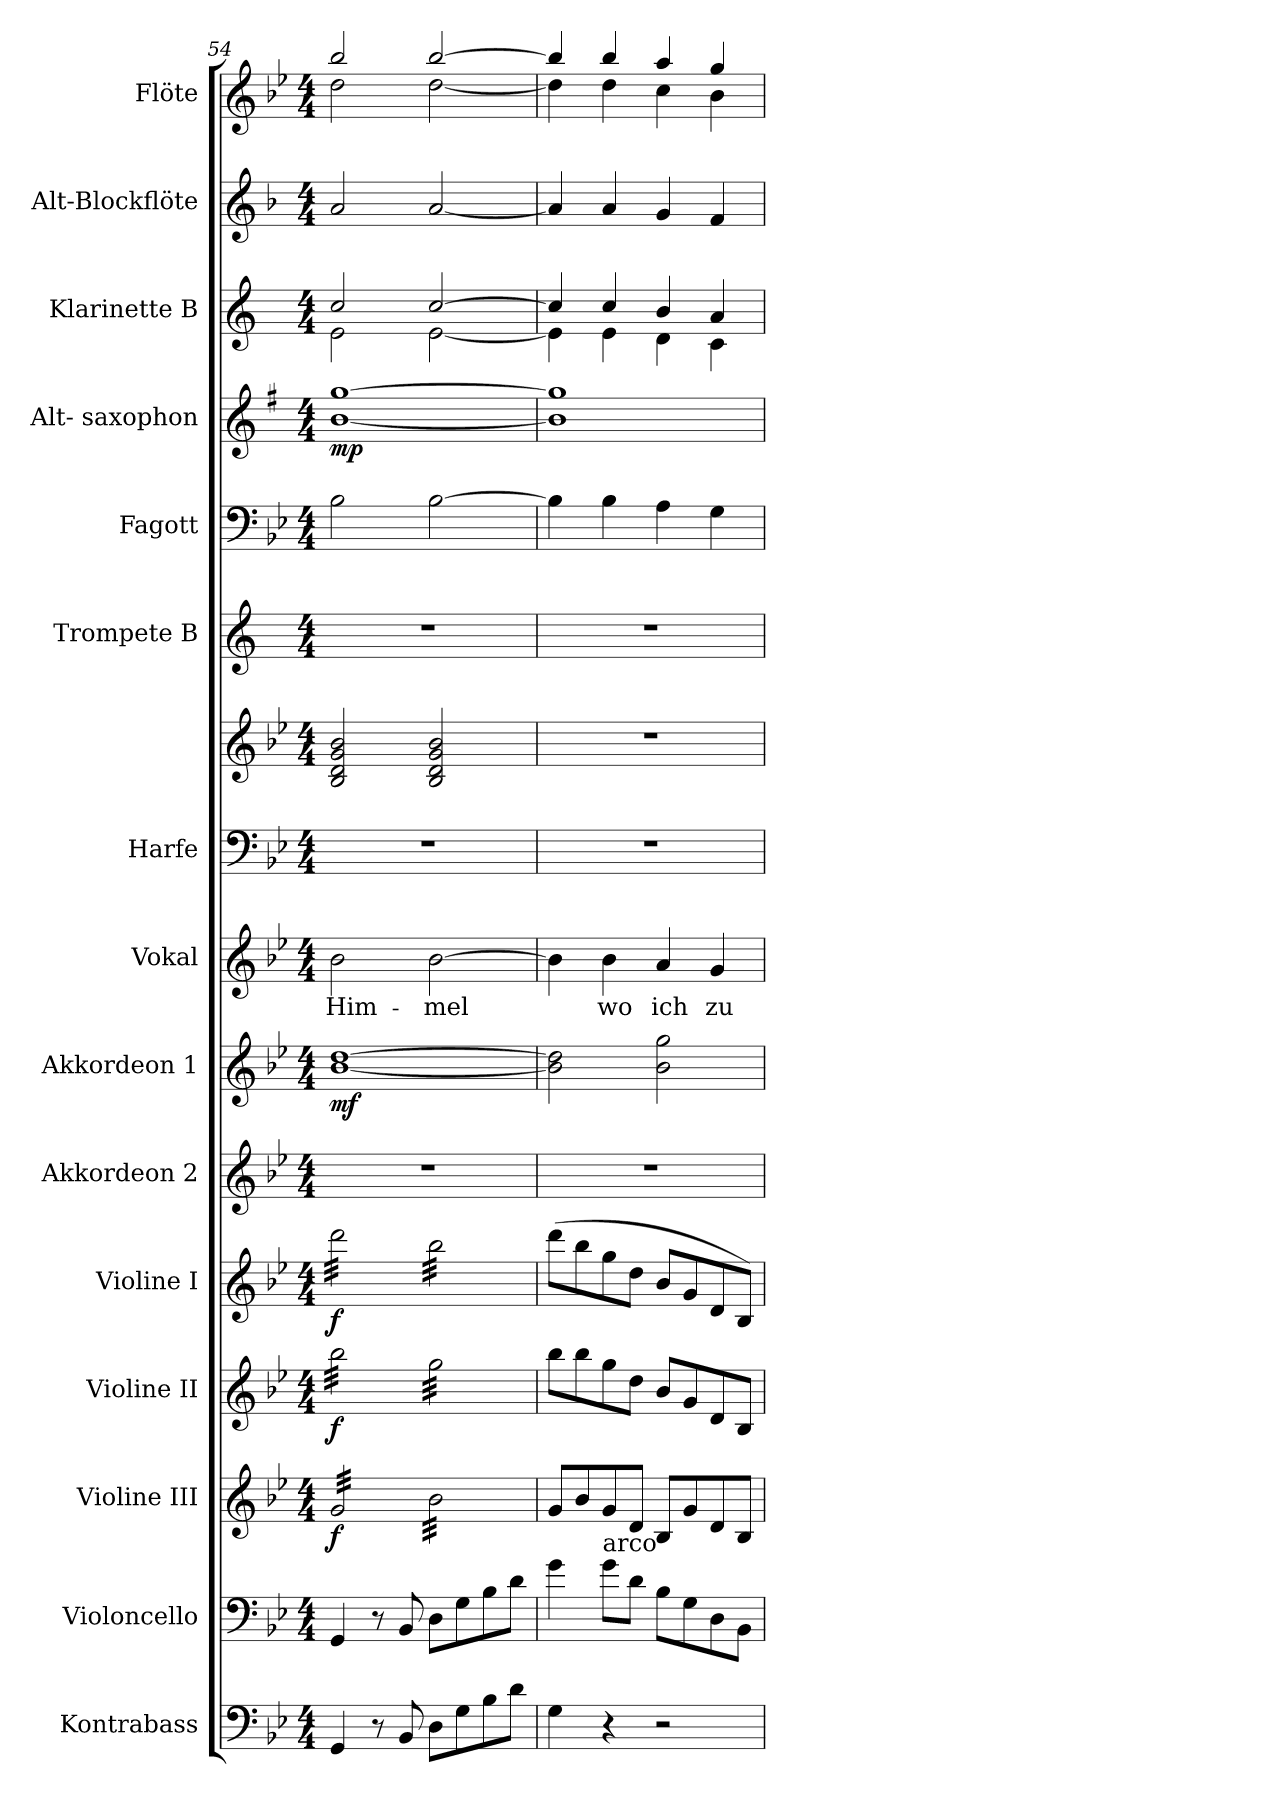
**kern	**kern	**kern	**dynam	**kern	**dynam	**kern	**dynam	**kern	**kern	**dynam	**kern	**text	**kern	**kern	**kern	**kern	**kern	**dynam	**kern	**kern	**kern
*part15	*part14	*part13	*part13	*part12	*part12	*part11	*part11	*part10	*part9	*part9	*part8	*part8	*part7	*part7	*part6	*part5	*part4	*part4	*part3	*part2	*part1
*staff16	*staff15	*staff14	*staff14	*staff13	*staff13	*staff12	*staff12	*staff11	*staff10	*staff10	*staff9	*staff9	*staff8	*staff7	*staff6	*staff5	*staff4	*staff4	*staff3	*staff2	*staff1
*I"Kontrabass	*I"Violoncello	*I"Violine III	*	*I"Violine II	*	*I"Violine I	*	*I"Akkordeon 2	*I"Akkordeon 1	*	*I"Vokal	*	*I"Harfe	*	*I"Trompete B	*I"Fagott	*I"Alt- saxophon	*	*I"Klarinette B	*I"Alt-Blockflöte	*I"Flöte
*I'Kb.	*I'Vc.	*I'Vln. III	*	*I'Vln. II	*	*I'Vln. I	*	*I'Akk.	*I'Akk.	*	*I'Vokal	*	*I'Hf.	*	*I'Tpt.	*I'Fgt.	*I'ASax.	*	*I'Kl.	*	*I'Fl.
*clefF4	*clefF4	*clefG2	*	*clefG2	*	*clefG2	*	*clefG2	*clefG2	*	*clefG2	*	*clefF4	*clefG2	*clefG2	*clefF4	*clefG2	*	*clefG2	*clefG2	*clefG2
*ITrd7c12	*	*	*	*	*	*	*	*	*	*	*	*	*	*	*ITrd1c2	*	*ITrd5c9	*	*ITrd1c2	*ITrd-3c-5	*
*k[b-e-]	*k[b-e-]	*k[b-e-]	*	*k[b-e-]	*	*k[b-e-]	*	*k[b-e-]	*k[b-e-]	*	*k[b-e-]	*	*k[b-e-]	*k[b-e-]	*k[b-e-]	*k[b-e-]	*k[b-e-]	*	*k[b-e-]	*k[b-e-]	*k[b-e-]
*g:	*g:	*g:	*	*g:	*	*g:	*	*g:	*g:	*	*g:	*	*g:	*g:	*g:	*g:	*g:	*	*g:	*g:	*g:
*M4/4	*M4/4	*M4/4	*	*M4/4	*	*M4/4	*	*M4/4	*M4/4	*	*M4/4	*	*M4/4	*M4/4	*M4/4	*M4/4	*M4/4	*	*M4/4	*M4/4	*M4/4
=54	=54	=54	=54	=54	=54	=54	=54	=54	=54	=54	=54	=54	=54	=54	=54	=54	=54	=54	=54	=54	=54
!	!	!	!	!	!	!	!	!	!	!	!	!LO:LY:b:color=#000000	!	!	!	!	!	!	!	!	!
*	*	*	*	*	*	*	*	*	*	*	*	*	*	*^	*	*	*	*	*^	*	*^
*	*	*tremolo	*	*	*	*	*	*	*	*	*	*	*	*	*	*	*	*	*	*	*	*	*	*
*	*	*	*	*tremolo	*	*	*	*	*	*	*	*	*	*	*	*	*	*	*	*	*	*	*	*
*	*	*	*	*	*	*tremolo	*	*	*	*	*	*	*	*	*	*	*	*	*	*	*	*	*	*
4GGGi/	4GGi/	(32gi/LLL	f	(32bb-i\LLL	f	(32dddi\LLL	f	1r	[<1b-i [>1ddi	mf	2b-i\	Him-	1r	2B-i/ 2di 2gi 2b-i	2ryy	1r	2B-i\	[<1di [>1b-i	mp	2b-i/	2di\	2ddi/	2bb-i/	2ddi\
.	.	(32gi/	.	(32bb-i\	.	(32dddi\	.	.	.	.	.	.	.	.	.	.	.	.	.	.	.	.	.	.
.	.	(32gi/	.	(32bb-i\	.	(32dddi\	.	.	.	.	.	.	.	.	.	.	.	.	.	.	.	.	.	.
.	.	(32gi/	.	(32bb-i\	.	(32dddi\	.	.	.	.	.	.	.	.	.	.	.	.	.	.	.	.	.	.
.	.	(32gi/	.	(32bb-i\	.	(32dddi\	.	.	.	.	.	.	.	.	.	.	.	.	.	.	.	.	.	.
.	.	(32gi/	.	(32bb-i\	.	(32dddi\	.	.	.	.	.	.	.	.	.	.	.	.	.	.	.	.	.	.
.	.	(32gi/	.	(32bb-i\	.	(32dddi\	.	.	.	.	.	.	.	.	.	.	.	.	.	.	.	.	.	.
.	.	(32gi/	.	(32bb-i\	.	(32dddi\	.	.	.	.	.	.	.	.	.	.	.	.	.	.	.	.	.	.
8r	8r	(32gi/	.	(32bb-i\	.	(32dddi\	.	.	.	.	.	.	.	.	.	.	.	.	.	.	.	.	.	.
.	.	(32gi/	.	(32bb-i\	.	(32dddi\	.	.	.	.	.	.	.	.	.	.	.	.	.	.	.	.	.	.
.	.	(32gi/	.	(32bb-i\	.	(32dddi\	.	.	.	.	.	.	.	.	.	.	.	.	.	.	.	.	.	.
.	.	(32gi/	.	(32bb-i\	.	(32dddi\	.	.	.	.	.	.	.	.	.	.	.	.	.	.	.	.	.	.
8BBB-i/	8BB-i/	(32gi/	.	(32bb-i\	.	(32dddi\	.	.	.	.	.	.	.	.	.	.	.	.	.	.	.	.	.	.
.	.	(32gi/	.	(32bb-i\	.	(32dddi\	.	.	.	.	.	.	.	.	.	.	.	.	.	.	.	.	.	.
.	.	(32gi/	.	(32bb-i\	.	(32dddi\	.	.	.	.	.	.	.	.	.	.	.	.	.	.	.	.	.	.
.	.	(32gi/JJJ	.	(32bb-i\JJJ	.	(32dddi\JJJ	.	.	.	.	.	.	.	.	.	.	.	.	.	.	.	.	.	.
!	!	!	!	!	!	!	!	!	!	!	!	!LO:LY:b:color=#000000	!	!	!	!	!	!	!	!	!	!	!	!
8DDi\L	8Di\L	32b-i\)LLL	.	32ggi\)LLL	.	32bb-i\)LLL	.	.	.	.	[>2b-i\	-mel	.	2B-i/ 2di 2gi 2b-i	2ryy	.	[>2B-i\	.	.	[>2b-i/	[<2di\	[<2ddi/	[>2bb-i/	[<2ddi\
.	.	32b-i\)	.	32ggi\)	.	32bb-i\)	.	.	.	.	.	.	.	.	.	.	.	.	.	.	.	.	.	.
.	.	32b-i\)	.	32ggi\)	.	32bb-i\)	.	.	.	.	.	.	.	.	.	.	.	.	.	.	.	.	.	.
.	.	32b-i\)	.	32ggi\)	.	32bb-i\)	.	.	.	.	.	.	.	.	.	.	.	.	.	.	.	.	.	.
8GGi\	8Gi\	32b-i\)	.	32ggi\)	.	32bb-i\)	.	.	.	.	.	.	.	.	.	.	.	.	.	.	.	.	.	.
.	.	32b-i\)	.	32ggi\)	.	32bb-i\)	.	.	.	.	.	.	.	.	.	.	.	.	.	.	.	.	.	.
.	.	32b-i\)	.	32ggi\)	.	32bb-i\)	.	.	.	.	.	.	.	.	.	.	.	.	.	.	.	.	.	.
.	.	32b-i\)	.	32ggi\)	.	32bb-i\)	.	.	.	.	.	.	.	.	.	.	.	.	.	.	.	.	.	.
8BB-i\	8B-i\	32b-i\)	.	32ggi\)	.	32bb-i\)	.	.	.	.	.	.	.	.	.	.	.	.	.	.	.	.	.	.
.	.	32b-i\)	.	32ggi\)	.	32bb-i\)	.	.	.	.	.	.	.	.	.	.	.	.	.	.	.	.	.	.
.	.	32b-i\)	.	32ggi\)	.	32bb-i\)	.	.	.	.	.	.	.	.	.	.	.	.	.	.	.	.	.	.
.	.	32b-i\)	.	32ggi\)	.	32bb-i\)	.	.	.	.	.	.	.	.	.	.	.	.	.	.	.	.	.	.
8Di\J	8di\J	32b-i\)	.	32ggi\)	.	32bb-i\)	.	.	.	.	.	.	.	.	.	.	.	.	.	.	.	.	.	.
.	.	32b-i\)	.	32ggi\)	.	32bb-i\)	.	.	.	.	.	.	.	.	.	.	.	.	.	.	.	.	.	.
.	.	32b-i\)	.	32ggi\)	.	32bb-i\)	.	.	.	.	.	.	.	.	.	.	.	.	.	.	.	.	.	.
.	.	32b-i\)JJJ	.	32ggi\)JJJ	.	32bb-i\)JJJ	.	.	.	.	.	.	.	.	.	.	.	.	.	.	.	.	.	.
*	*	*	*	*	*	*Xtremolo	*	*	*	*	*	*	*	*	*	*	*	*	*	*	*	*	*	*
*	*	*	*	*Xtremolo	*	*	*	*	*	*	*	*	*	*	*	*	*	*	*	*	*	*	*	*
*	*	*Xtremolo	*	*	*	*	*	*	*	*	*	*	*	*	*	*	*	*	*	*	*	*	*	*
*	*	*	*	*	*	*	*	*	*	*	*	*	*	*v	*v	*	*	*	*	*	*	*	*	*
=55	=55	=55	=55	=55	=55	=55	=55	=55	=55	=55	=55	=55	=55	=55	=55	=55	=55	=55	=55	=55	=55	=55	=55
4GGi\	4gi\	8gi/L	.	8bb-i\L	.	(8dddi\L	.	1r	2b-i\] 2ddi]	.	4b-i\]	.	1r	1r	1r	4B-i\]	1di] 1b-i]	.	4b-i/]	4di\]	4ddi/]	4bb-i/]	4ddi\]
.	.	8b-i/	.	8bb-i\	.	8bb-i\	.	.	.	.	.	.	.	.	.	.	.	.	.	.	.	.	.
!	!LO:TX:a:t=arco	!	!	!	!	!	!	!	!	!	!	!	!	!	!	!	!	!	!	!	!	!	!
!	!	!	!	!	!	!	!	!	!	!	!	!LO:LY:b:color=#000000	!	!	!	!	!	!	!	!	!	!	!
4r	8gi\L	8gi/	.	8ggi\	.	8ggi\	.	.	.	.	4b-i\	wo	.	.	.	4B-i\	.	.	4b-i/	4di\	4ddi/	4bb-i/	4ddi\
.	8di\J	8di/J	.	8ddi\J	.	8ddi\J	.	.	.	.	.	.	.	.	.	.	.	.	.	.	.	.	.
!	!	!	!	!	!	!	!	!	!	!	!	!LO:LY:b:color=#000000	!	!	!	!	!	!	!	!	!	!	!
2r	8B-i\L	8B-i/L	.	8b-i/L	.	8b-i/L	.	.	2b-i\ 2ggi	.	4ai/	ich	.	.	.	4Ai\	.	.	4ai/	4ci\	4cci/	4aai/	4cci\
.	8Gi\	8gi/	.	8gi/	.	8gi/	.	.	.	.	.	.	.	.	.	.	.	.	.	.	.	.	.
!	!	!	!	!	!	!	!	!	!	!	!	!LO:LY:b:color=#000000	!	!	!	!	!	!	!	!	!	!	!
.	8Di\	8di/	.	8di/	.	8di/	.	.	.	.	4gi/	zu	.	.	.	4Gi\	.	.	4gi/	4B-i\	4b-i/	4ggi/	4b-i\
.	8BB-i\J	8B-i/J	.	8B-i/J	.	8B-i/J)	.	.	.	.	.	.	.	.	.	.	.	.	.	.	.	.	.
*	*	*	*	*	*	*	*	*	*	*	*	*	*	*	*	*	*	*	*v	*v	*	*v	*v
=	=	=	=	=	=	=	=	=	=	=	=	=	=	=	=	=	=	=	=	=	=
*-	*-	*-	*-	*-	*-	*-	*-	*-	*-	*-	*-	*-	*-	*-	*-	*-	*-	*-	*-	*-	*-
